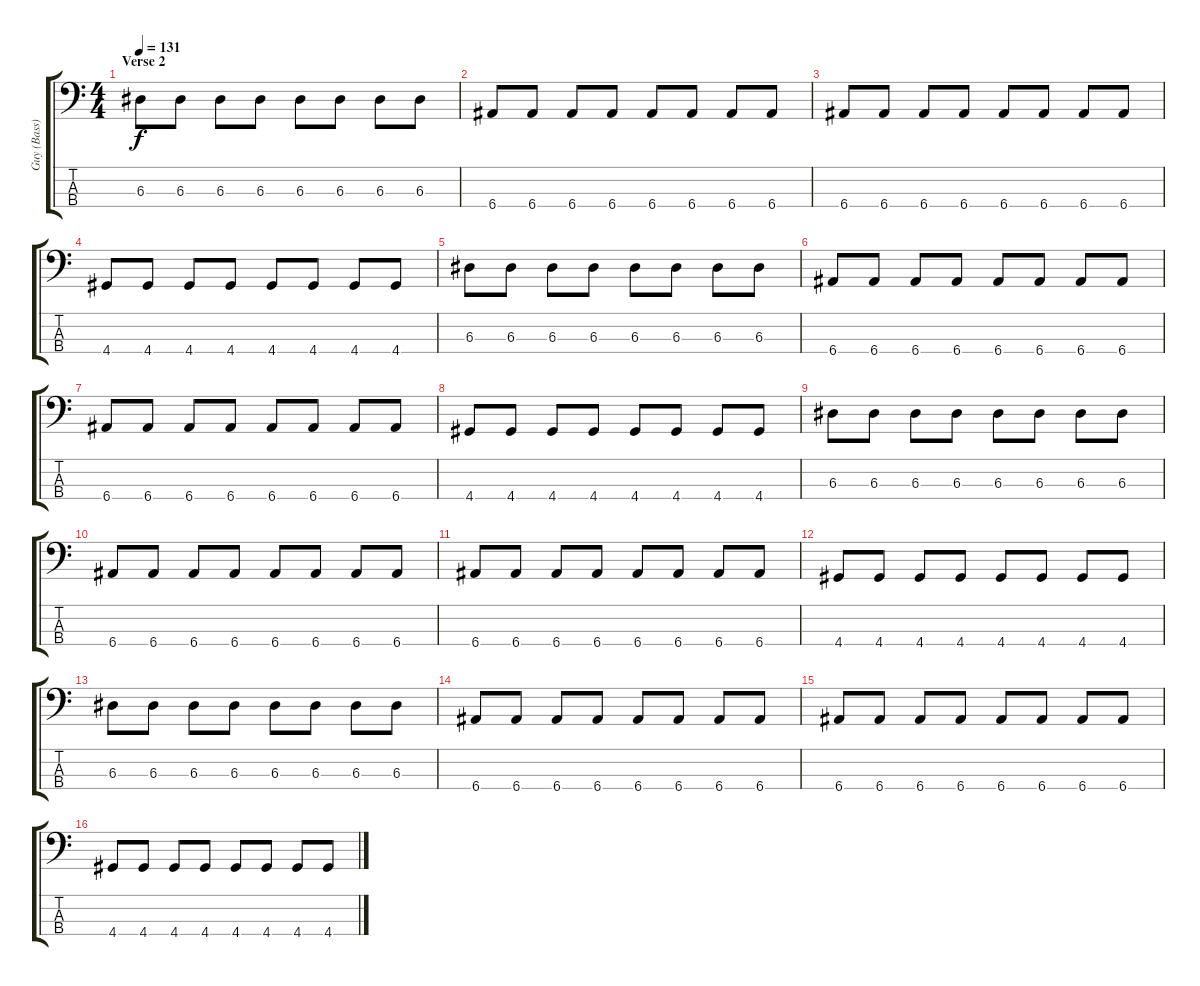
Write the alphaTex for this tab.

\track ("Guy (Bass)" "Guy (Bass)") {instrument electricbassfinger}
\staff {score tabs}
\tuning (G2 D2 A1 E1) {hide}
\ts (4 4)
\section ("" "Verse 2")
\tempo 131
\clef f4
\ks c
6.3.8{dy f} 6.3.8 6.3.8 6.3.8 6.3.8 6.3.8 6.3.8 6.3.8 |
6.4.8 6.4.8 6.4.8 6.4.8 6.4.8 6.4.8 6.4.8 6.4.8 |
6.4.8 6.4.8 6.4.8 6.4.8 6.4.8 6.4.8 6.4.8 6.4.8 |
4.4.8 4.4.8 4.4.8 4.4.8 4.4.8 4.4.8 4.4.8 4.4.8 |
6.3.8 6.3.8 6.3.8 6.3.8 6.3.8 6.3.8 6.3.8 6.3.8 |
6.4.8 6.4.8 6.4.8 6.4.8 6.4.8 6.4.8 6.4.8 6.4.8 |
6.4.8 6.4.8 6.4.8 6.4.8 6.4.8 6.4.8 6.4.8 6.4.8 |
4.4.8 4.4.8 4.4.8 4.4.8 4.4.8 4.4.8 4.4.8 4.4.8 |
6.3.8 6.3.8 6.3.8 6.3.8 6.3.8 6.3.8 6.3.8 6.3.8 |
6.4.8 6.4.8 6.4.8 6.4.8 6.4.8 6.4.8 6.4.8 6.4.8 |
6.4.8 6.4.8 6.4.8 6.4.8 6.4.8 6.4.8 6.4.8 6.4.8 |
4.4.8 4.4.8 4.4.8 4.4.8 4.4.8 4.4.8 4.4.8 4.4.8 |
6.3.8 6.3.8 6.3.8 6.3.8 6.3.8 6.3.8 6.3.8 6.3.8 |
6.4.8 6.4.8 6.4.8 6.4.8 6.4.8 6.4.8 6.4.8 6.4.8 |
6.4.8 6.4.8 6.4.8 6.4.8 6.4.8 6.4.8 6.4.8 6.4.8 |
4.4.8 4.4.8 4.4.8 4.4.8 4.4.8 4.4.8 4.4.8 4.4.8
